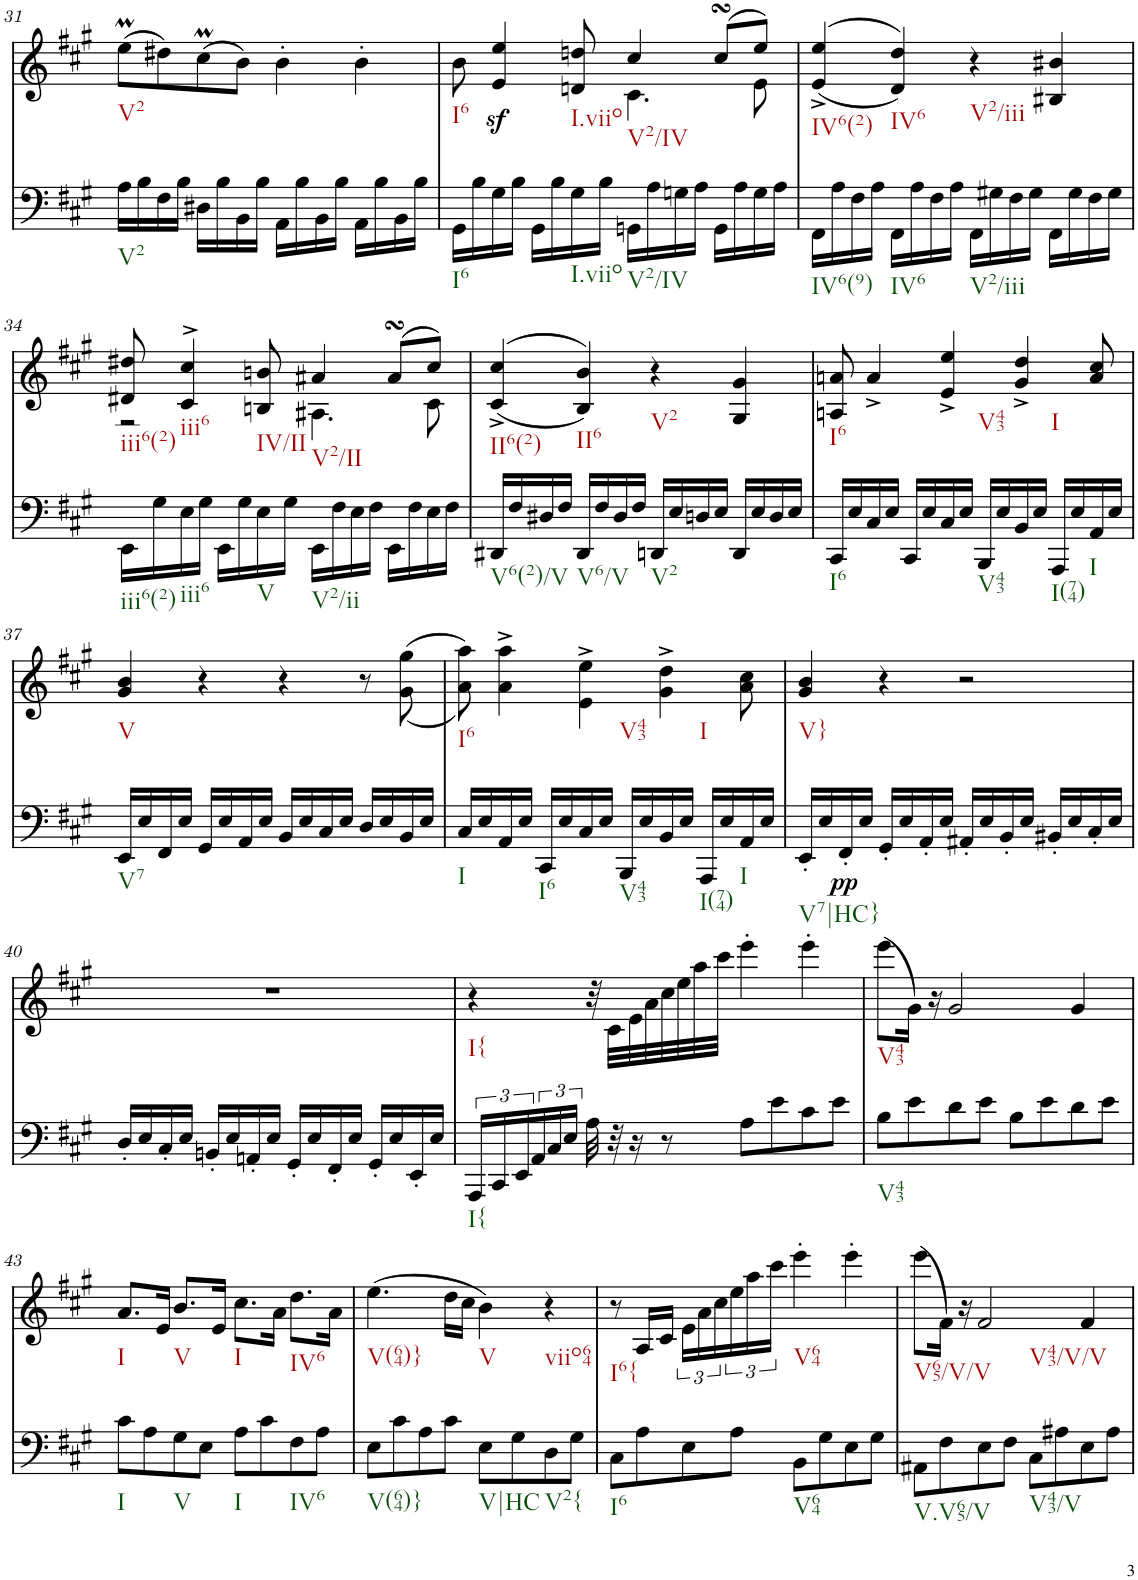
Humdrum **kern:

**kern	**dynam	**kern	**dynam
*part2	*part2	*part1	*part1
*staff2	*staff2	*staff1	*staff1
*I"piano	*	*I"piano	*
*I'Pno	*	*I'Pno	*
!!LO:PB:g=z
*clefF4	*	*clefG2	*
*k[f#c#g#]	*	*k[f#c#g#]	*
*A:	*	*A:	*
*M4/4	*	*M4/4	*
=31	=31	=31	=31
16A\LL	.	(8eeM\L	.
16B\	.	.	.
16F#\	.	8dd#X\)	.
16B\JJ	.	.	.
16D#X\LL	.	(8cc#m\	.
16B\	.	.	.
16BB\	.	8b\J)	.
16B\JJ	.	.	.
16AA\LL	.	4b'\	.
16B\	.	.	.
16BB\	.	.	.
16B\JJ	.	.	.
16AA\LL	.	4b'\	.
16B\	.	.	.
16BB\	.	.	.
16B\JJ	.	.	.
=32	=32	=32	=32
*	*	*^	*
16GG#\LL	.	8b\	2ryy	.
16B\	.	.	.	.
!	!	!	!	!LO:DY:b
16G#\	.	4e/ 4ee/	.	sf
16B\JJ	.	.	.	.
16GG#\LL	.	.	.	.
16B\	.	.	.	.
16G#\	.	8dn/ 8ddn/	.	.
16B\JJ	.	.	.	.
16GGn\LL	.	4cc#/	4.c#\	.
16A\	.	.	.	.
16Gn\	.	.	.	.
16A\JJ	.	.	.	.
16GG\LL	.	(8cc#sSsS/L	.	.
16A\	.	.	.	.
16G\	.	8ee/J)	8e\	.
16A\JJ	.	.	.	.
*	*	*v	*v	*
=33	=33	=33	=33
16FF#\LL	.	(>(4e/^ 4ee/^	.
16A\	.	.	.
16F#\	.	.	.
16A\JJ	.	.	.
16FF#\LL	.	4d/ 4dd/))	.
16A\	.	.	.
16F#\	.	.	.
16A\JJ	.	.	.
16FF#\LL	.	4r	.
16G#X\	.	.	.
16F#\	.	.	.
16G#\JJ	.	.	.
16FF#\LL	.	4B#X/ 4b#X/	.
16G#\	.	.	.
16F#\	.	.	.
16G#\JJ	.	.	.
!!LO:LB:g=z
=34	=34	=34	=34
*	*	*^	*
16EE\LL	.	8d#X/ 8dd#X/	2r	.
16G#\	.	.	.	.
16E\	.	4c#/^ 4cc#/^	.	.
16G#\JJ	.	.	.	.
16EE\LL	.	.	.	.
16G#\	.	.	.	.
16E\	.	8Bn/ 8bn/	.	.
16G#\JJ	.	.	.	.
16EE\LL	.	4a#X/	4.A#X\	.
16F#\	.	.	.	.
16E\	.	.	.	.
16F#\JJ	.	.	.	.
16EE\LL	.	(8a#sSsS/L	.	.
16F#\	.	.	.	.
16E\	.	8cc#/J)	8c#\	.
16F#\JJ	.	.	.	.
*	*	*v	*v	*
=35	=35	=35	=35
16DD#X/LL	.	(>(4c#/^ 4cc#/^	.
16F#/	.	.	.
16D#X/	.	.	.
16F#/JJ	.	.	.
16DD#/LL	.	4B/ 4b/))	.
16F#/	.	.	.
16D#/	.	.	.
16F#/JJ	.	.	.
16DDn/LL	.	4r	.
16E/	.	.	.
16Dn/	.	.	.
16E/JJ	.	.	.
16DD/LL	.	4G#/ 4g#/	.
16E/	.	.	.
16D/	.	.	.
16E/JJ	.	.	.
=36	=36	=36	=36
16CC#/LL	.	8An/ 8an/	.
16E/	.	.	.
16C#/	.	4a^/	.
16E/JJ	.	.	.
16CC#/LL	.	.	.
16E/	.	.	.
16C#/	.	4e/^ 4ee/^	.
16E/JJ	.	.	.
16BBB/LL	.	.	.
16E/	.	.	.
16BB/	.	4g#/^ 4dd/^	.
16E/JJ	.	.	.
16AAA/LL	.	.	.
16E/	.	.	.
16AA/	.	8a/ 8cc#/	.
16E/JJ	.	.	.
!!LO:LB:g=z
=37	=37	=37	=37
16EE/LL	.	4g#/ 4b/	.
16E/	.	.	.
16FF#/	.	.	.
16E/JJ	.	.	.
16GG#/LL	.	4r	.
16E/	.	.	.
16AA/	.	.	.
16E/JJ	.	.	.
16BB/LL	.	4r	.
16E/	.	.	.
16C#/	.	.	.
16E/JJ	.	.	.
16D/LL	.	8r	.
16E/	.	.	.
16BB/	.	(<(8g#\ 8gg#\	.
16E/JJ	.	.	.
=38	=38	=38	=38
16C#/LL	.	8a\ 8aa\))	.
16E/	.	.	.
16AA/	.	4a\^ 4aa\^	.
16E/JJ	.	.	.
16CC#/LL	.	.	.
16E/	.	.	.
16C#/	.	4e\^ 4ee\^	.
16E/JJ	.	.	.
16BBB/LL	.	.	.
16E/	.	.	.
16BB/	.	4g#\^ 4dd\^	.
16E/JJ	.	.	.
16AAA/LL	.	.	.
16E/	.	.	.
16AA/	.	8a\ 8cc#\	.
16E/JJ	.	.	.
=39	=39	=39	=39
16EE'/LL	.	4g#/ 4b/	.
16E/	.	.	.
!	!LO:DY:b	!	!
16FF#'/	pp	.	.
16E/JJ	.	.	.
16GG#'/LL	.	4r	.
16E/	.	.	.
16AA'/	.	.	.
16E/JJ	.	.	.
16AA#X'/LL	.	2r	.
16E/	.	.	.
16BB'/	.	.	.
16E/JJ	.	.	.
16BB#X'/LL	.	.	.
16E/	.	.	.
16C#'/	.	.	.
16E/JJ	.	.	.
!!LO:LB:g=z
=40	=40	=40	=40
16D'/LL	.	1r	.
16E/	.	.	.
16C#'/	.	.	.
16E/JJ	.	.	.
16BBn'/LL	.	.	.
16E/	.	.	.
16AAn'/	.	.	.
16E/JJ	.	.	.
16GG#'/LL	.	.	.
16E/	.	.	.
16FF#'/	.	.	.
16E/JJ	.	.	.
16GG#'/LL	.	.	.
16E/	.	.	.
16EE'/	.	.	.
16E/JJ	.	.	.
=41	=41	=41	=41
24AAA/LL	.	4r	.
24CC#/	.	.	.
24EE/	.	.	.
24AA/	.	.	.
24C#/	.	.	.
24E/JJ	.	.	.
32A\	.	32r	.
32r	.	32c#\LLL	.
16r	.	32e\	.
.	.	32a\	.
8r	.	32cc#\	.
.	.	32ee\	.
.	.	32aa\	.
.	.	32ccc#\JJJ	.
8A\L	.	4eee'\	.
8e\	.	.	.
8c#\	.	4eee'\	.
8e\J	.	.	.
=42	=42	=42	=42
8B\L	.	(8eee\L	.
8e\	.	16g#\Jk)	.
.	.	16r	.
8d\	.	2g#/	.
8e\J	.	.	.
8B\L	.	.	.
8e\	.	.	.
8d\	.	4g#/	.
8e\J	.	.	.
!!LO:LB:g=z
=43	=43	=43	=43
8c#\L	.	8.a/L	.
8A\	.	.	.
.	.	16e/Jk	.
8G#\	.	8.b/L	.
8E\J	.	.	.
.	.	16e/Jk	.
8A\L	.	8.cc#\L	.
8c#\	.	.	.
.	.	16a\Jk	.
8F#\	.	8.dd\L	.
8A\J	.	.	.
.	.	16a\Jk	.
=44	=44	=44	=44
8E\L	.	(4.ee\	.
8c#\	.	.	.
8A\	.	.	.
8c#\J	.	16dd\LL	.
.	.	16cc#\JJ	.
8E\L	.	4b\)	.
8G#\	.	.	.
8D\	.	4r	.
8G#\J	.	.	.
=45	=45	=45	=45
8C#\L	.	8r	.
8A\	.	16A/LL	.
.	.	16c#/JJ	.
8E\	.	24e\LL	.
.	.	24a\	.
.	.	24cc#\	.
8A\J	.	24ee\	.
.	.	24aa\	.
.	.	24ccc#\JJ	.
8BB\L	.	4eee'\	.
8G#\	.	.	.
8E\	.	4eee'\	.
8G#\J	.	.	.
=46	=46	=46	=46
8AA#X\L	.	(8eee\L	.
8F#\	.	16f#\Jk)	.
.	.	16r	.
8E\	.	2f#/	.
8F#\J	.	.	.
8C#\L	.	.	.
8A#X\	.	.	.
8E\	.	4f#/	.
8A#\J	.	.	.
=	=	=	=
*-	*-	*-	*-
